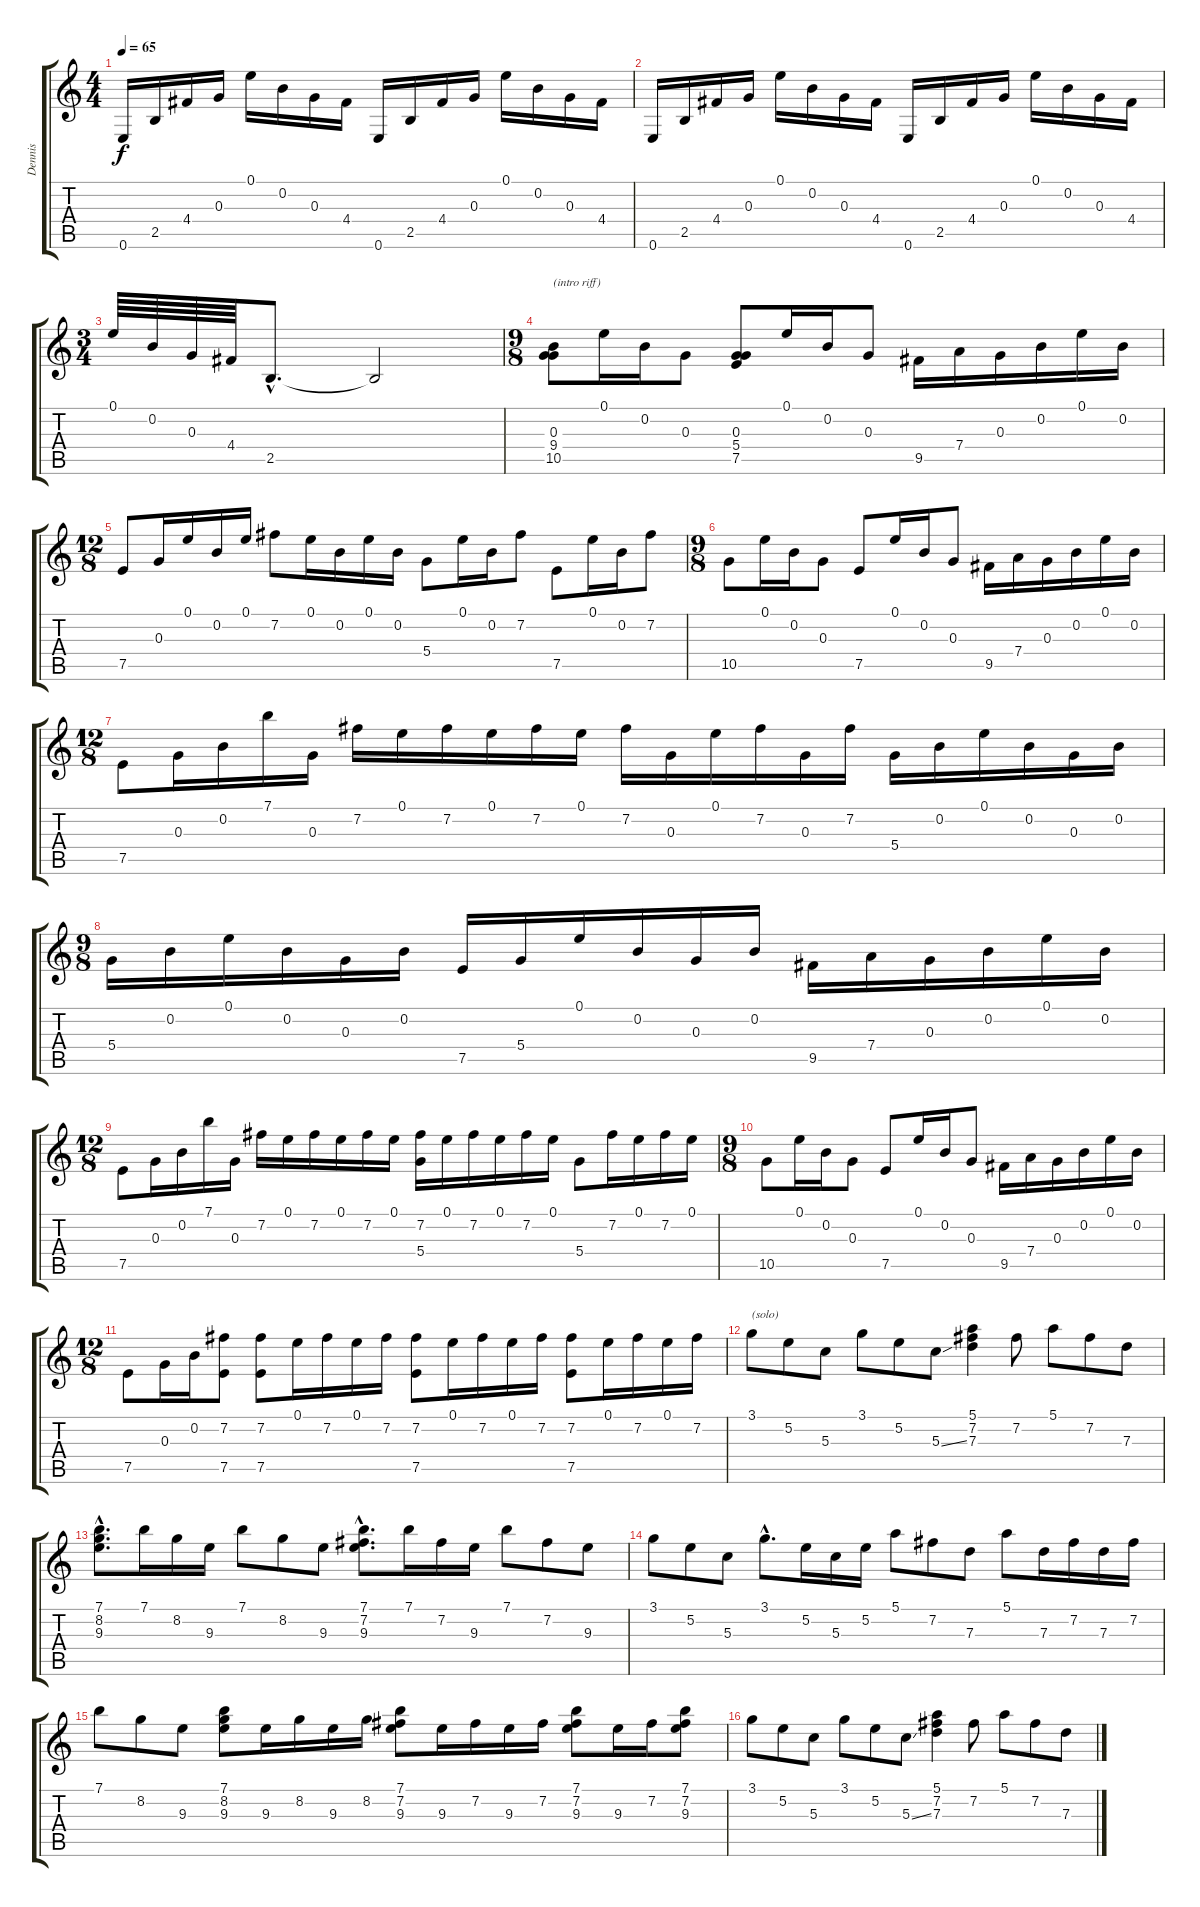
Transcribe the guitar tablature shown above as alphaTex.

\track ("Dennis" "Dennis") {instrument acousticguitarsteel}
\staff {score tabs}
\tuning (E4 B3 G3 D3 A2 E2) {hide}
\ts (4 4)
\tempo 65
\clef g2
\ks c
0.6.16{dy f instrument acousticguitarsteel} 2.5.16 4.4.16 0.3.16 0.1.16 0.2.16 0.3.16 4.4.16 0.6.16 2.5.16 4.4.16 0.3.16 0.1.16 0.2.16 0.3.16 4.4.16 |
0.6.16 2.5.16 4.4.16 0.3.16 0.1.16 0.2.16 0.3.16 4.4.16 0.6.16 2.5.16 4.4.16 0.3.16 0.1.16 0.2.16 0.3.16 4.4.16 |
\ts (3 4)
0.1.64 0.2.64 0.3.64 4.4.64 2.5{hac}.8{d} 2.5{t}.2 |
\ts (9 8)
(0.3 9.4 10.5).8{txt "(intro riff)"} 0.1.16 0.2.16 0.3.8 (0.3 5.4 7.5).8 0.1.16 0.2.16 0.3.8 9.5.16 7.4.16 0.3.16 0.2.16 0.1.16 0.2.16 |
\ts (12 8)
7.5.8 0.3.16 0.1.16 0.2.16 0.1.16 7.2.8 0.1.16 0.2.16 0.1.16 0.2.16 5.4.8 0.1.16 0.2.16 7.2.8 7.5.8 0.1.16 0.2.16 7.2.8 |
\ts (9 8)
10.5.8 0.1.16 0.2.16 0.3.8 7.5.8 0.1.16 0.2.16 0.3.8 9.5.16 7.4.16 0.3.16 0.2.16 0.1.16 0.2.16 |
\ts (12 8)
7.5.8 0.3.16 0.2.16 7.1.16 0.3.16 7.2.16 0.1.16 7.2.16 0.1.16 7.2.16 0.1.16 7.2.16 0.3.16 0.1.16 7.2.16 0.3.16 7.2.16 5.4.16 0.2.16 0.1.16 0.2.16 0.3.16 0.2.16 |
\ts (9 8)
5.4.16 0.2.16 0.1.16 0.2.16 0.3.16 0.2.16 7.5.16 5.4.16 0.1.16 0.2.16 0.3.16 0.2.16 9.5.16 7.4.16 0.3.16 0.2.16 0.1.16 0.2.16 |
\ts (12 8)
7.5.8 0.3.16 0.2.16 7.1.16 0.3.16 7.2.16 0.1.16 7.2.16 0.1.16 7.2.16 0.1.16 (7.2 5.4).16 0.1.16 7.2.16 0.1.16 7.2.16 0.1.16 5.4.8 7.2.16 0.1.16 7.2.16 0.1.16 |
\ts (9 8)
10.5.8 0.1.16 0.2.16 0.3.8 7.5.8 0.1.16 0.2.16 0.3.8 9.5.16 7.4.16 0.3.16 0.2.16 0.1.16 0.2.16 |
\ts (12 8)
7.5.8 0.3.16 0.2.16 (7.2 7.5).8 (7.2 7.5).8 0.1.16 7.2.16 0.1.16 7.2.16 (7.2 7.5).8 0.1.16 7.2.16 0.1.16 7.2.16 (7.2 7.5).8 0.1.16 7.2.16 0.1.16 7.2.16 |
3.1.8{txt "(solo)"} 5.2.8 5.3.8 3.1.8 5.2.8 5.3{ss}.8 (5.1 7.2 7.3).4 7.2.8 5.1.8 7.2.8 7.3.8 |
(7.1{hac} 8.2{hac} 9.3{hac}).8{d} 7.1.16 8.2.16 9.3.16 7.1.8 8.2.8 9.3.8 (7.1{hac} 7.2{hac} 9.3{hac}).8{d} 7.1.16 7.2.16 9.3.16 7.1.8 7.2.8 9.3.8 |
3.1.8 5.2.8 5.3.8 3.1{hac}.8{d} 5.2.16 5.3.16 5.2.16 5.1.8 7.2.8 7.3.8 5.1.8 7.3.16 7.2.16 7.3.16 7.2.16 |
7.1.8 8.2.8 9.3.8 (7.1 8.2 9.3).8 9.3.16 8.2.16 9.3.16 8.2.16 (7.1 7.2 9.3).8 9.3.16 7.2.16 9.3.16 7.2.16 (7.1 7.2 9.3).8 9.3.16 7.2.16 (7.1 7.2 9.3).8 |
3.1.8 5.2.8 5.3.8 3.1.8 5.2.8 5.3{ss}.8 (5.1 7.2 7.3).4 7.2.8 5.1.8 7.2.8 7.3.8
